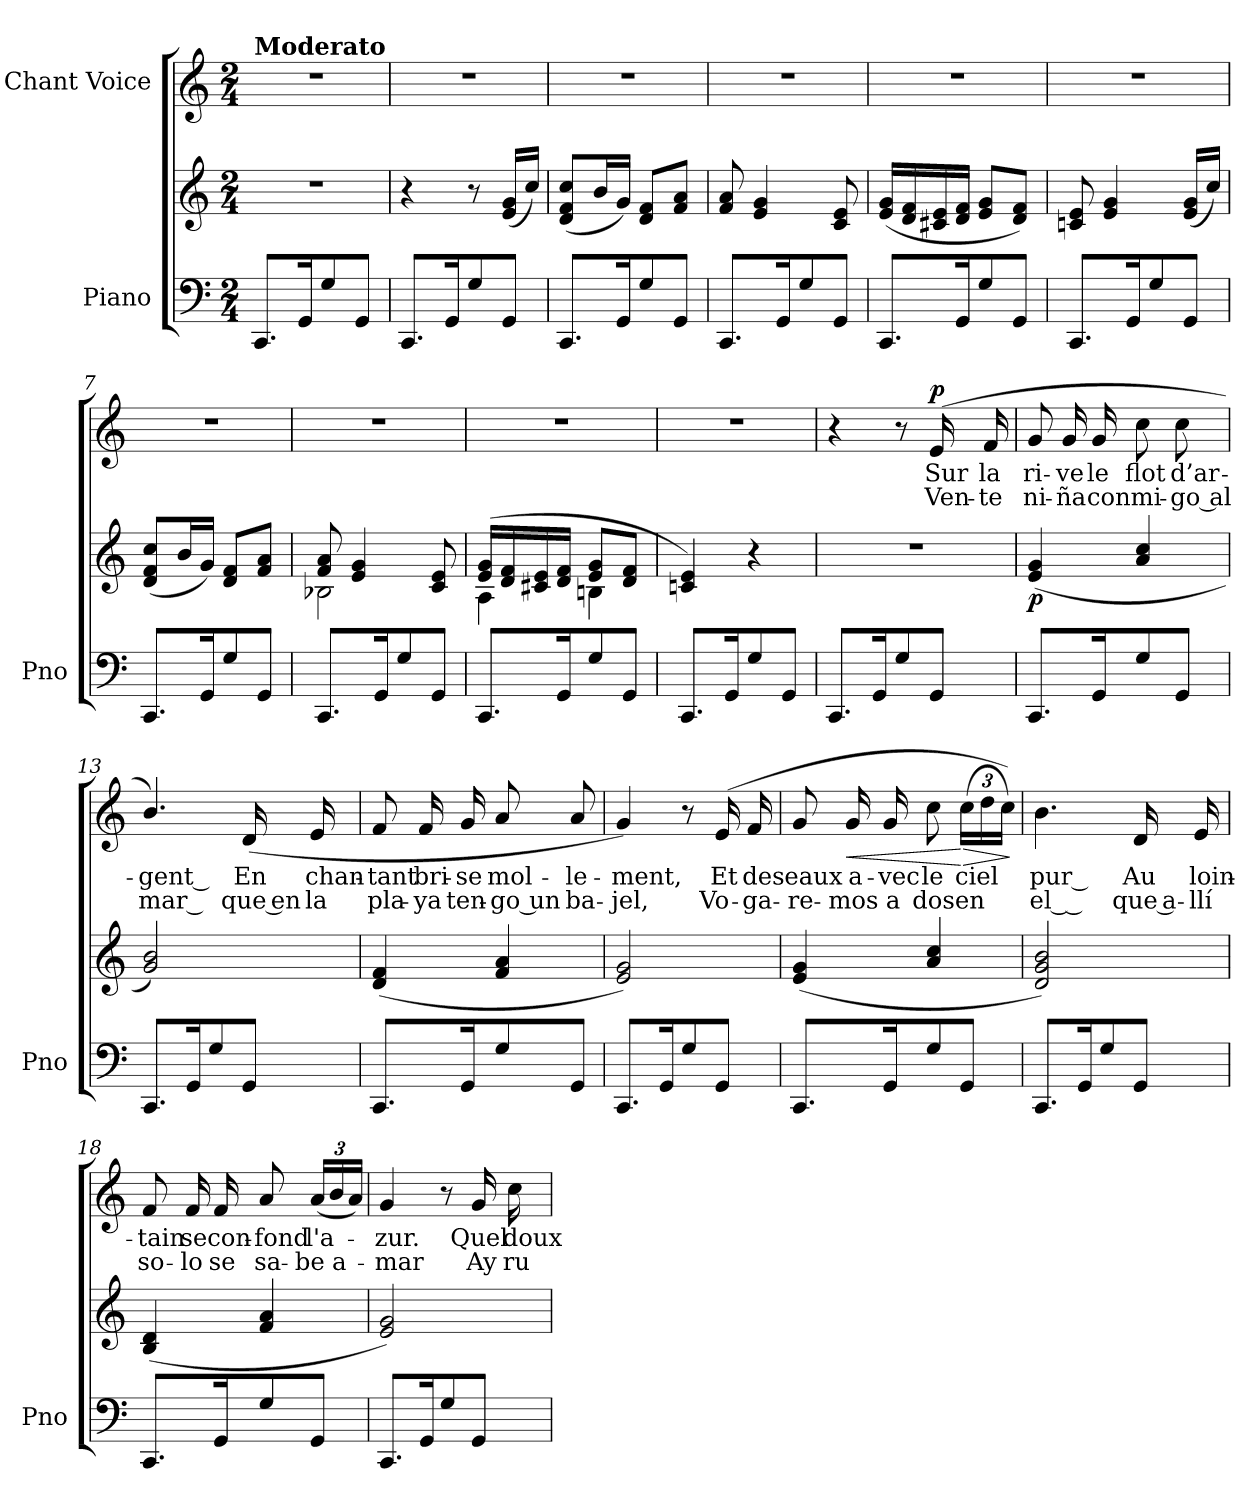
**kern	**kern	**dynam	**kern	**text	**text	**dynam
*part2	*part2	*part2	*part1	*part1	*part1	*part1
*staff3	*staff2	*staff2/3	*staff1	*staff1	*staff1	*staff1
*I"Piano	*	*	*I"Chant Voice	*	*	*
*I'Pno	*	*	*	*	*	*
*clefF4	*clefG2	*	*clefG2	*	*	*
*k[]	*k[]	*	*k[]	*	*	*
*M2/4	*M2/4	*	*M2/4	*	*	*
=1	=1	=1	=1	=1	=1	=1
!	!	!	!LO:TX:a:B:t=Moderato	!	!	!
8.CC/L	2r	.	2r	.	.	.
16GG/K	.	.	.	.	.	.
8G/	.	.	.	.	.	.
8GG/J	.	.	.	.	.	.
=2	=2	=2	=2	=2	=2	=2
8.CC/L	4r	.	2r	.	.	.
16GG/K	.	.	.	.	.	.
8G/	8r	.	.	.	.	.
8GG/J	(<16e/ 16g/LL	.	.	.	.	.
.	16cc/JJ)	.	.	.	.	.
=3	=3	=3	=3	=3	=3	=3
8.CC/L	(>8d/ 8f/ 8cc/L	.	2r	.	.	.
.	16b/L	.	.	.	.	.
16GG/K	16g/JJ)	.	.	.	.	.
8G/	8d/ 8f/L	.	.	.	.	.
8GG/J	8f/ 8a/J	.	.	.	.	.
=4	=4	=4	=4	=4	=4	=4
8.CC/L	8f/ 8a/	.	2r	.	.	.
.	4e/ 4g/	.	.	.	.	.
16GG/K	.	.	.	.	.	.
8G/	.	.	.	.	.	.
8GG/J	8c/ 8e/	.	.	.	.	.
=5	=5	=5	=5	=5	=5	=5
8.CC/L	(>16e/ 16g/LL	.	2r	.	.	.
.	16d/ 16f/	.	.	.	.	.
.	16c#X/ 16e/	.	.	.	.	.
16GG/K	16d/ 16f/JJ	.	.	.	.	.
8G/	8e/ 8g/L	.	.	.	.	.
8GG/J	8d/ 8f/J)	.	.	.	.	.
!!LO:LB:g=z
=6	=6	=6	=6	=6	=6	=6
8.CC/L	8cn/ 8e/	.	2r	.	.	.
.	4e/ 4g/	.	.	.	.	.
16GG/K	.	.	.	.	.	.
8G/	.	.	.	.	.	.
8GG/J	(<16e/ 16g/LL	.	.	.	.	.
.	16cc/JJ)	.	.	.	.	.
=7	=7	=7	=7	=7	=7	=7
8.CC/L	(>8d/ 8f/ 8cc/L	.	2r	.	.	.
.	16b/L	.	.	.	.	.
16GG/K	16g/JJ)	.	.	.	.	.
8G/	8d/ 8f/L	.	.	.	.	.
8GG/J	8f/ 8a/J	.	.	.	.	.
=8	=8	=8	=8	=8	=8	=8
*	*^	*	*	*	*	*
8.CC/L	8f/ 8a/	2B-X\	.	2r	.	.	.
.	4e/ 4g/	.	.	.	.	.	.
16GG/K	.	.	.	.	.	.	.
8G/	.	.	.	.	.	.	.
8GG/J	8c/ 8e/	.	.	.	.	.	.
=9	=9	=9	=9	=9	=9	=9	=9
8.CC/L	(16e/ 16g/LL	4A\	.	2r	.	.	.
.	16d/ 16f/	.	.	.	.	.	.
.	16c#X/ 16e/	.	.	.	.	.	.
16GG/K	16d/ 16f/JJ	.	.	.	.	.	.
8G/	8e/ 8g/L	4Bn\	.	.	.	.	.
8GG/J	8d/ 8f/J	.	.	.	.	.	.
*	*v	*v	*	*	*	*	*
=10	=10	=10	=10	=10	=10	=10
8.CC/L	4cn/ 4e/)	.	2r	.	.	.
16GG/K	.	.	.	.	.	.
8G/	4r	.	.	.	.	.
8GG/J	.	.	.	.	.	.
=11	=11	=11	=11	=11	=11	=11
8.CC/L	2r	.	4r	.	.	.
16GG/K	.	.	.	.	.	.
8G/	.	.	8r	.	.	.
!	!	!	!	!LO:LY:b	!LO:LY:b	!LO:DY:a
8GG/J	.	.	(16e/	Sur	Ven-	p
!	!	!	!	!LO:LY:b	!LO:LY:b	!
.	.	.	16f/	la	-te	.
!!LO:LB:g=z
=12	=12	=12	=12	=12	=12	=12
!	!	!LO:DY:b	!	!LO:LY:b	!LO:LY:b	!
8.CC/L	(4e/ 4g/	p	8g/	ri-	ni-	.
!	!	!	!	!LO:LY:b	!LO:LY:b	!
.	.	.	16g/	-ve	-ña	.
!	!	!	!	!LO:LY:b	!LO:LY:b	!
16GG/K	.	.	16g/	le	con	.
!	!	!	!	!LO:LY:b	!LO:LY:b	!
8G/	4a/ 4cc/	.	8cc\	flot	mi-	.
!	!	!	!	!LO:LY:b	!LO:LY:b	!
8GG/J	.	.	8cc\	d’ar-	-go al	.
=13	=13	=13	=13	=13	=13	=13
!	!	!	!	!LO:LY:b	!LO:LY:b	!
8.CC/L	2g/ 2b/)	.	4.b/)	-gent__	mar__	.
16GG/K	.	.	.	.	.	.
8G/	.	.	.	.	.	.
!	!	!	!	!LO:LY:b	!LO:LY:b	!
8GG/J	.	.	(16d/	En	que en	.
!	!	!	!	!LO:LY:b	!LO:LY:b	!
.	.	.	16e/	chan-	la	.
=14	=14	=14	=14	=14	=14	=14
!	!	!	!	!LO:LY:b	!LO:LY:b	!
8.CC/L	(4d/ 4f/	.	8f/	-tant	pla-	.
!	!	!	!	!LO:LY:b	!LO:LY:b	!
.	.	.	16f/	bri-	-ya	.
!	!	!	!	!LO:LY:b	!LO:LY:b	!
16GG/K	.	.	16g/	-se	ten-	.
!	!	!	!	!LO:LY:b	!LO:LY:b	!
8G/	4f/ 4a/	.	8a/	mol-	-go un	.
!	!	!	!	!LO:LY:b	!LO:LY:b	!
8GG/J	.	.	8a/	-le-	ba-	.
=15	=15	=15	=15	=15	=15	=15
!	!	!	!	!LO:LY:b	!LO:LY:b	!
8.CC/L	2e/ 2g/)	.	4g/)	-ment,	-jel,	.
16GG/K	.	.	.	.	.	.
8G/	.	.	8r	.	.	.
!	!	!	!	!LO:LY:b	!LO:LY:b	!
8GG/J	.	.	(16e/	Et	Vo-	.
!	!	!	!	!LO:LY:b	!LO:LY:b	!
.	.	.	16f/	des	-ga-	.
=16	=16	=16	=16	=16	=16	=16
!	!	!	!	!LO:LY:b	!LO:LY:b	!
8.CC/L	(4e/ 4g/	.	8g/	eaux	-re-	.
!	!	!	!	!LO:LY:b	!LO:LY:b	!LO:HP:b
.	.	.	16g/	a-	-mos	<
!	!	!	!	!LO:LY:b	!LO:LY:b	!
16GG/K	.	.	16g/	-vec	a	.
!	!	!	!	!LO:LY:b	!LO:LY:b	!
8G/	4a/ 4cc/	.	8cc\	le	dos	.
!	!	!	!	!LO:LY:b	!LO:LY:b	!LO:HP:n=1:b
8GG/J	.	.	(24cc\LL	ciel	en	[ >
.	.	.	24dd\	.	.	.
.	.	.	24cc\JJ))	.	.	.
.	.	.	.	.	.	]
!!LO:LB:g=z
=17	=17	=17	=17	=17	=17	=17
!	!	!	!	!LO:LY:b	!LO:LY:b	!
8.CC/L	2d/ 2g/ 2b/)	.	4.b\	pur__	el___	.
16GG/K	.	.	.	.	.	.
8G/	.	.	.	.	.	.
!	!	!	!	!LO:LY:b	!LO:LY:b	!
8GG/J	.	.	16d/	Au	que a-	.
!	!	!	!	!LO:LY:b	!LO:LY:b	!
.	.	.	16e/	loin-	-llí	.
=18	=18	=18	=18	=18	=18	=18
!	!	!	!	!LO:LY:b	!LO:LY:b	!
8.CC/L	(4B/ 4d/	.	8f/	-tain	so-	.
!	!	!	!	!LO:LY:b	!LO:LY:b	!
.	.	.	16f/	se	-lo	.
!	!	!	!	!LO:LY:b	!LO:LY:b	!
16GG/K	.	.	16f/	con-	se	.
!	!	!	!	!LO:LY:b	!LO:LY:b	!
8G/	4f/ 4a/	.	8a/	-fond	sa-	.
!	!	!	!	!LO:LY:b	!LO:LY:b	!
8GG/J	.	.	(<24a/LL	l'a-	-be	.
!	!	!	!	!	!LO:LY:b	!
.	.	.	24b/	.	a-	.
.	.	.	24a/JJ)	.	.	.
=19	=19	=19	=19	=19	=19	=19
!	!	!	!	!LO:LY:b	!LO:LY:b	!
8.CC/L	2e/ 2g/)	.	4g/	-zur.	-mar	.
16GG/K	.	.	.	.	.	.
8G/	.	.	8r	.	.	.
!	!	!	!	!LO:LY:b	!LO:LY:b	!
8GG/J	.	.	16g/	Quel	Ay	.
!	!	!	!	!LO:LY:b	!LO:LY:b	!
.	.	.	16cc\	doux	ru-	.
=	=	=	=	=	=	=
*-	*-	*-	*-	*-	*-	*-
